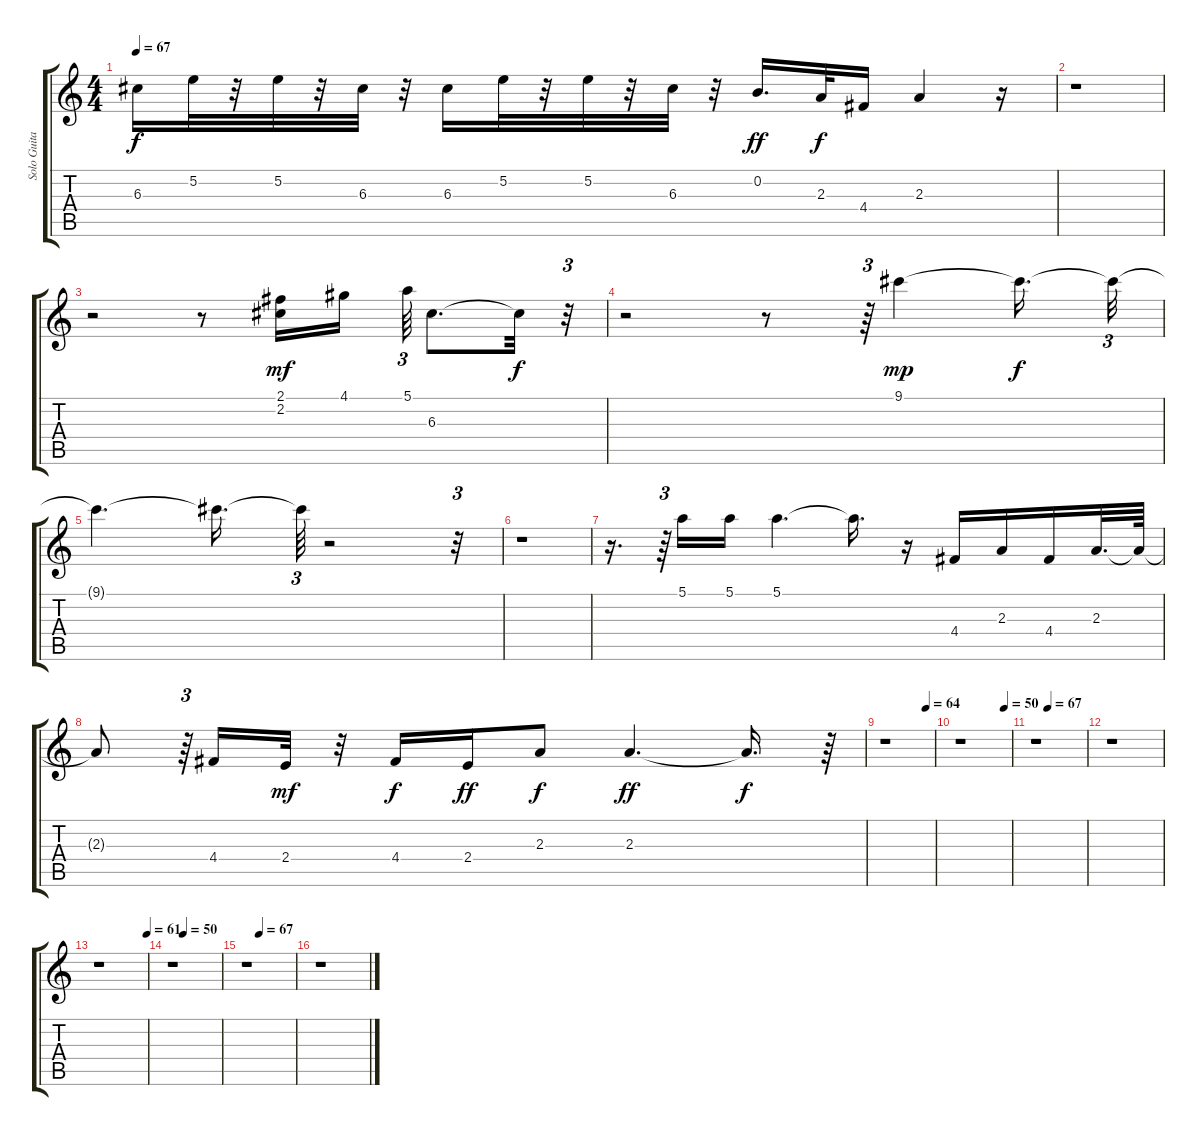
\track ("Solo Guitar" "Solo Guita") {instrument overdrivenguitar}
\staff {score tabs}
\tuning (E4 B3 G3 D3 A2 E2) {hide}
\ts (4 4)
\tempo 67
\clef g2
\ks c
6.3.16{dy f} 5.2.32 r.32 5.2.32 r.32 6.3.32 r.32 6.3.16 5.2.32 r.32 5.2.32 r.32 6.3.32 r.32 0.2.16{d dy ff} 2.3.32{dy f} 4.4.16 2.3.4 r.16 |
r.1 |
r.2 r.8 (2.1 2.2).16{dy mf} 4.1.16 5.1.64{tu (3 2)} 6.3.8{d} 6.3{t}.32{dy f} r.32{tu (3 2)} |
r.2 r.8 r.64{tu (3 2)} 9.1.4{dy mp} 9.1{t}.16{d dy f} 9.1{t}.32{tu (3 2)} |
9.1{t}.4{d} 9.1{t}.16{d} 9.1{t}.64{tu (3 2)} r.2 r.32{tu (3 2)} |
r.1 |
r.16{d} r.64{tu (3 2)} 5.1.16 5.1.16 5.1.4{d} 5.1{t}.16{d} r.16 4.4.16 2.3.16 4.4.16 2.3.32{d} 2.3{t}.64 |
2.3{t}.8 r.64{tu (3 2)} 4.4.16 2.4.32{dy mf} r.32 4.4.16{dy f} 2.4.16{dy ff} 2.3.8{dy f} 2.3.4{d dy ff} 2.3{t}.16{d dy f} r.64 |
\tempo (64 0.84375)
r.1 |
\tempo (50 0.875)
r.1 |
\tempo (67 0.25)
r.1 |
r.1 |
\tempo (61 1.0010416666666666)
r.1 |
\tempo (50 0.234375)
r.1 |
\tempo (67 0.275)
r.1 |
r.1
